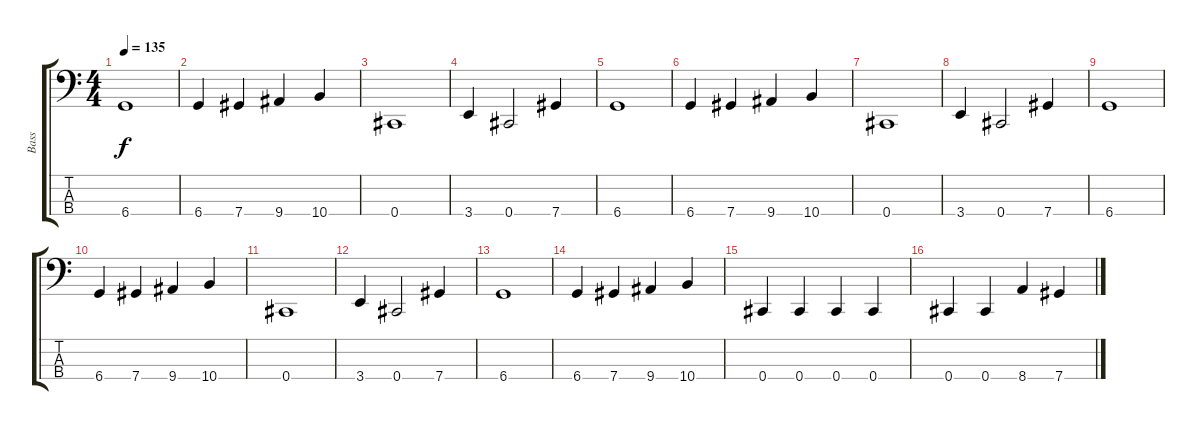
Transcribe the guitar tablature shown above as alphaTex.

\track ("Bass" "Bass") {instrument electricbassfinger}
\staff {score tabs}
\tuning (G2 D2 A1 Db1) {hide}
\ts (4 4)
\tempo 135
\clef f4
\ks c
6.4.1{dy f} |
6.4.4 7.4.4 9.4.4 10.4.4 |
0.4.1 |
3.4.4 0.4.2 7.4.4 |
6.4.1 |
6.4.4 7.4.4 9.4.4 10.4.4 |
0.4.1 |
3.4.4 0.4.2 7.4.4 |
6.4.1 |
6.4.4 7.4.4 9.4.4 10.4.4 |
0.4.1 |
3.4.4 0.4.2 7.4.4 |
6.4.1 |
6.4.4 7.4.4 9.4.4 10.4.4 |
0.4.4 0.4.4 0.4.4 0.4.4 |
0.4.4 0.4.4 8.4.4 7.4.4
